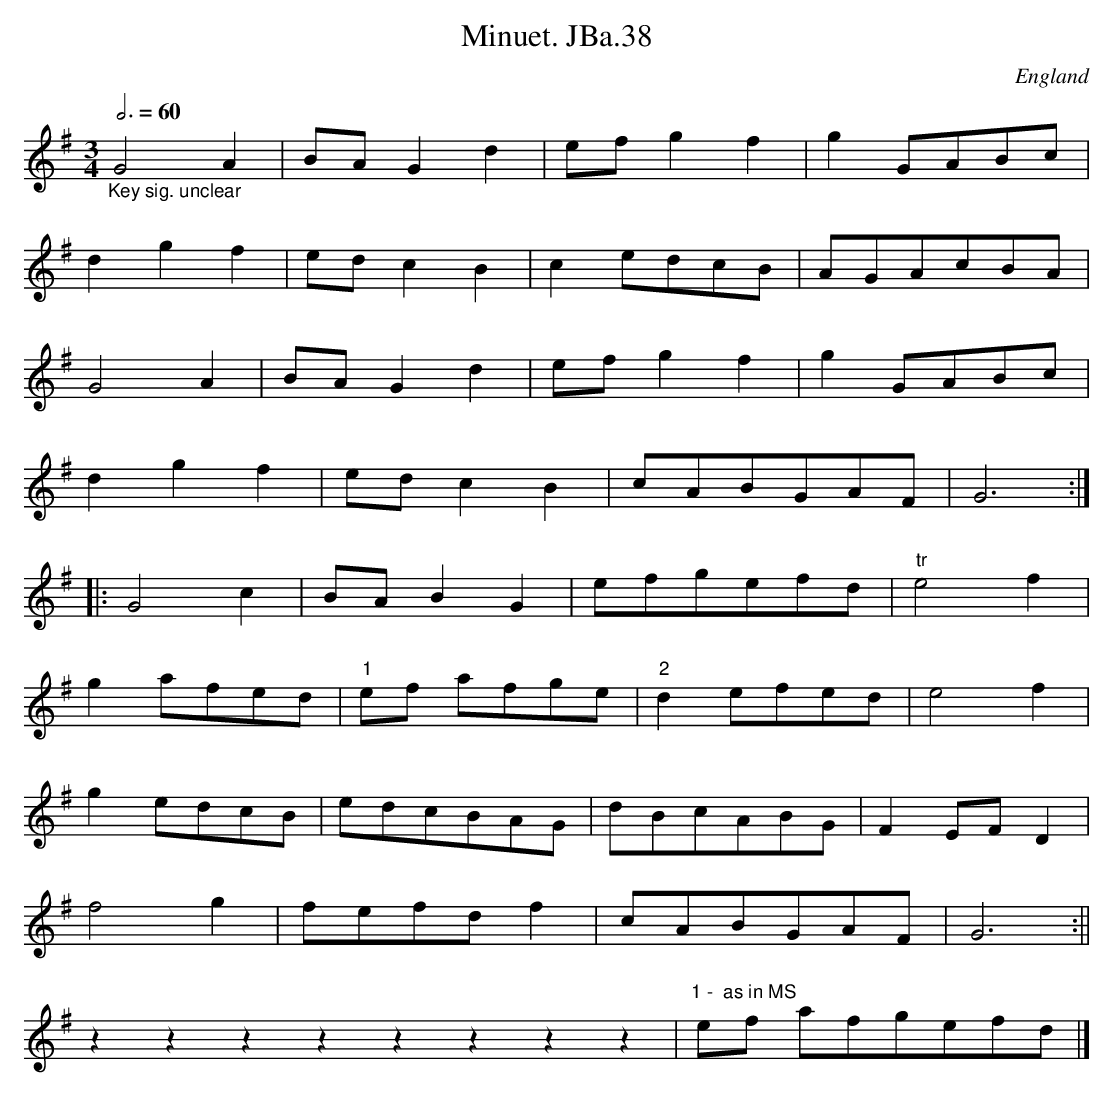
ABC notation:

X:1
T:Minuet. JBa.38
M:3/4
L:1/4
Q:3/4=60
O:England
K:G major
"_Key sig. unclear"
G2 A | B/A/G d | e/f/ gf | g G/A/B/c/ |!
dgf | e/d/ cB |c e/d/c/B/ | A/G/A/c/B/A/ |!
G2 A | B/A/ G d | e/f/ g f |g G/A/B/c/ |!
dgf | e/d/ cB | c/A/B/G/A/F/ | G3 :|!
|:G2c | B/A/ BG | e/f/g/e/f/d/ | "tr"e2 f |!
g a/f/e/d/ | "1"e/f/ a/f/g/e/ | "2"d e/f/e/d/ | e2 f |!
g e/d/c/B/ | e/d/c/B/A/G/ | d/B/c/A/B/G/ | F E/F/ D |!
f2 g | f/e/f/d/ f| c/A/B/G/A/F/ | G3 :||!
zzzzzzzz |  "1 -  as in MS" e/f/ a/f/g/e/f/d/|]
